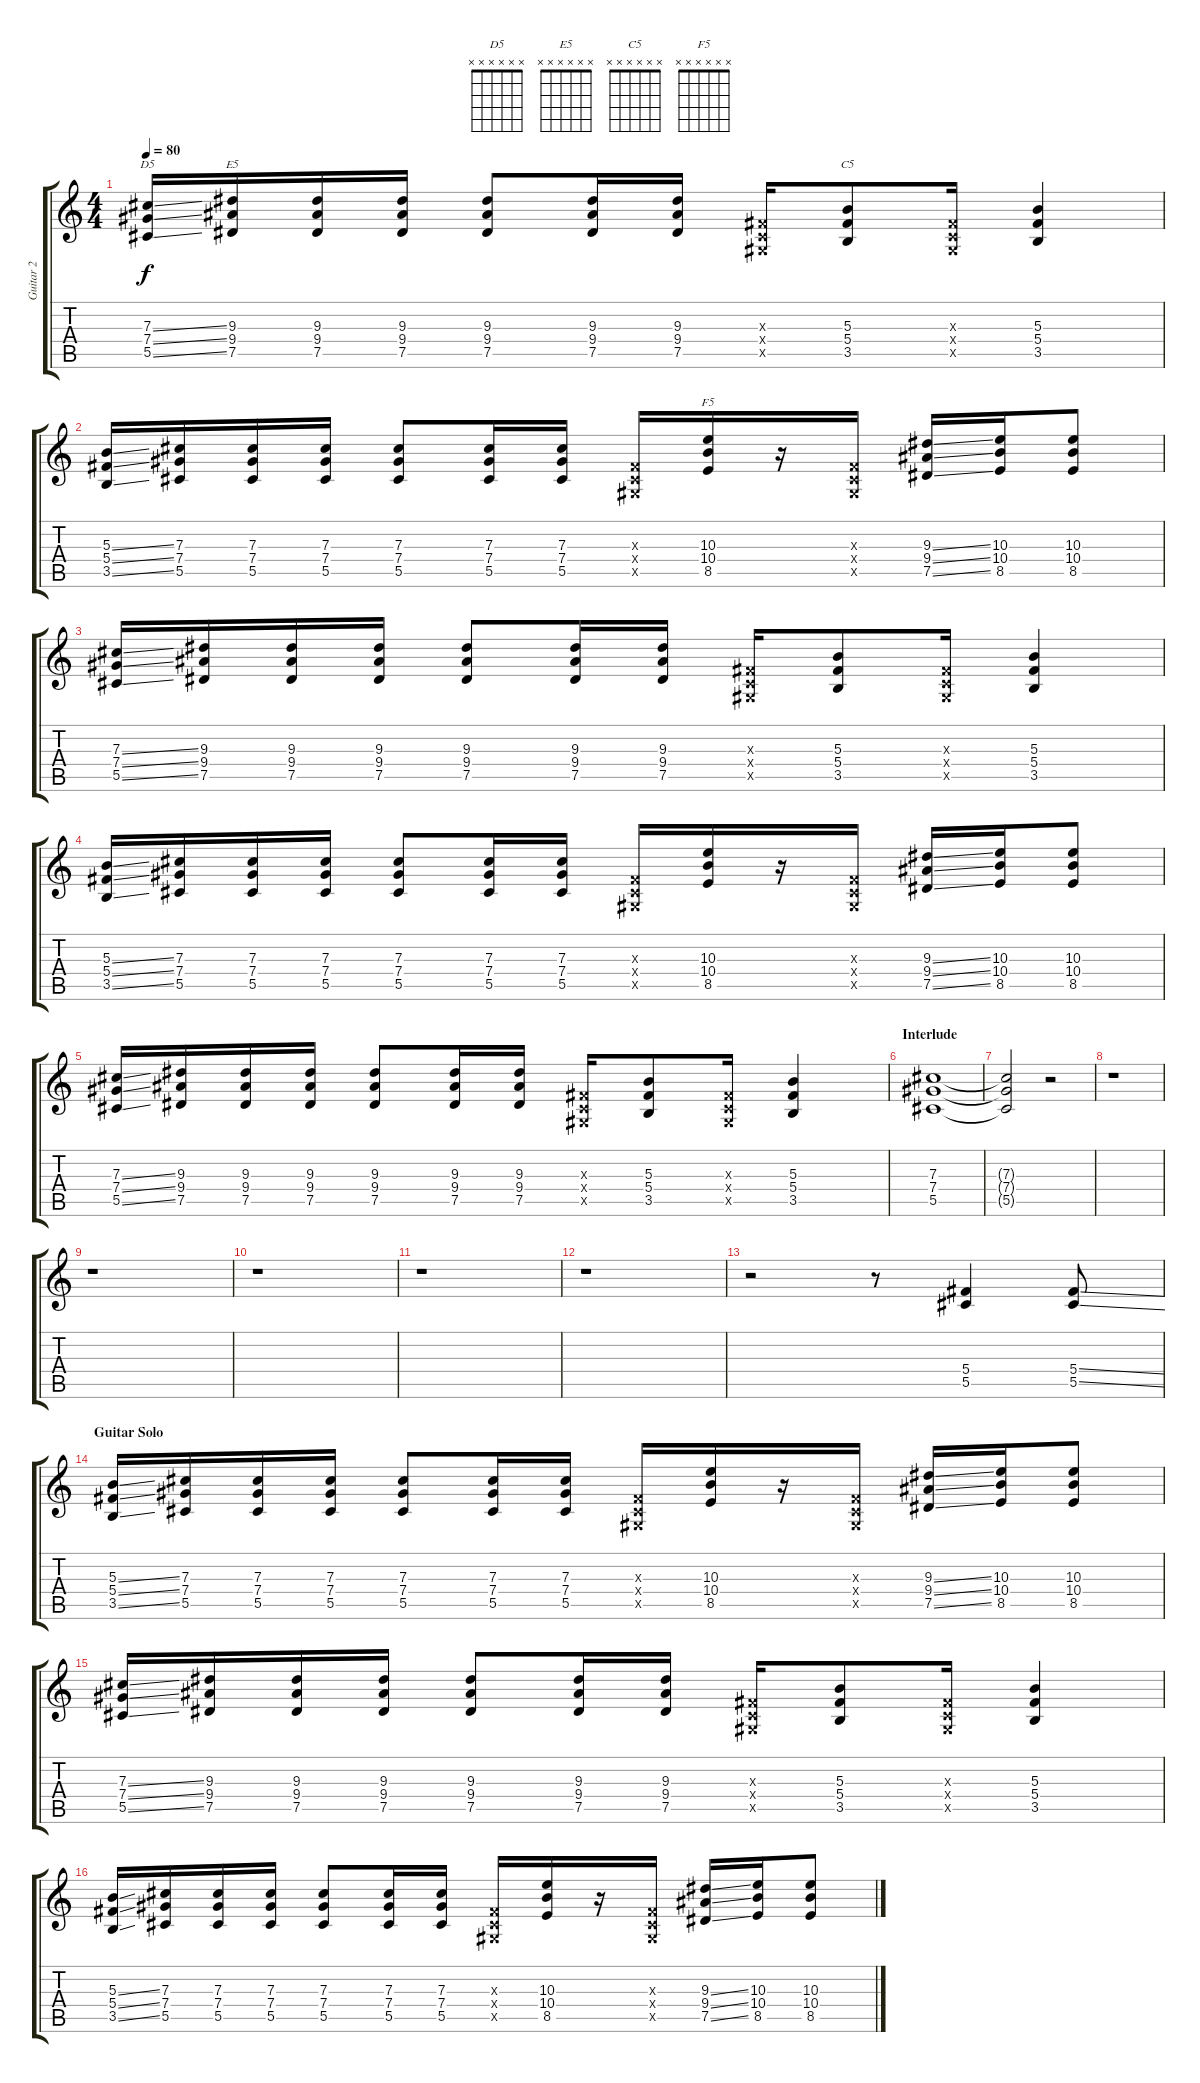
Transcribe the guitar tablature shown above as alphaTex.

\track ("Guitar 2" "Guitar 2") {instrument overdrivenguitar}
\staff {score tabs}
\tuning (Eb4 Bb3 Gb3 Db3 Ab2 Eb2) {hide}
\chord ("D5" x x x x x x)
\chord ("E5" x x x x x x)
\chord ("C5" x x x x x x)
\chord ("F5" x x x x x x)
\ts (4 4)
\tempo 80
\clef g2
\ks c
(7.3{ss} 7.4{ss} 5.5{ss}).16{ch "D5" dy f} (9.3 9.4 7.5).16{ch "E5"} (9.3 9.4 7.5).16 (9.3 9.4 7.5).16 (9.3 9.4 7.5).8 (9.3 9.4 7.5).16 (9.3 9.4 7.5).16 (0.3{x} 0.4{x} 0.5{x}).16 (5.3 5.4 3.5).8{ch "C5"} (0.3{x} 0.4{x} 0.5{x}).16 (5.3 5.4 3.5).4 |
(5.3{ss} 5.4{ss} 3.5{ss}).16 (7.3 7.4 5.5).16 (7.3 7.4 5.5).16 (7.3 7.4 5.5).16 (7.3 7.4 5.5).8 (7.3 7.4 5.5).16 (7.3 7.4 5.5).16 (0.3{x} 0.4{x} 0.5{x}).16 (10.3 10.4 8.5).16{ch "F5"} r.16 (0.3{x} 0.4{x} 0.5{x}).16 (9.3{ss} 9.4{ss} 7.5{ss}).16 (10.3 10.4 8.5).16 (10.3 10.4 8.5).8 |
(7.3{ss} 7.4{ss} 5.5{ss}).16 (9.3 9.4 7.5).16 (9.3 9.4 7.5).16 (9.3 9.4 7.5).16 (9.3 9.4 7.5).8 (9.3 9.4 7.5).16 (9.3 9.4 7.5).16 (0.3{x} 0.4{x} 0.5{x}).16 (5.3 5.4 3.5).8 (0.3{x} 0.4{x} 0.5{x}).16 (5.3 5.4 3.5).4 |
(5.3{ss} 5.4{ss} 3.5{ss}).16 (7.3 7.4 5.5).16 (7.3 7.4 5.5).16 (7.3 7.4 5.5).16 (7.3 7.4 5.5).8 (7.3 7.4 5.5).16 (7.3 7.4 5.5).16 (0.3{x} 0.4{x} 0.5{x}).16 (10.3 10.4 8.5).16 r.16 (0.3{x} 0.4{x} 0.5{x}).16 (9.3{ss} 9.4{ss} 7.5{ss}).16 (10.3 10.4 8.5).16 (10.3 10.4 8.5).8 |
(7.3{ss} 7.4{ss} 5.5{ss}).16 (9.3 9.4 7.5).16 (9.3 9.4 7.5).16 (9.3 9.4 7.5).16 (9.3 9.4 7.5).8 (9.3 9.4 7.5).16 (9.3 9.4 7.5).16 (0.3{x} 0.4{x} 0.5{x}).16 (5.3 5.4 3.5).8 (0.3{x} 0.4{x} 0.5{x}).16 (5.3 5.4 3.5).4 |
\section ("" "Interlude")
(7.3 7.4 5.5).1{volume 0} |
(7.3{t} 7.4{t} 5.5{t}).2 r.2 |
r.1 |
r.1 |
r.1 |
r.1 |
r.1 |
r.2{volume 12} r.8 (5.4 5.5).4 (5.4{ss} 5.5{ss}).8 |
\section ("" "Guitar Solo")
(5.3{ss} 5.4{ss} 3.5{ss}).16 (7.3 7.4 5.5).16 (7.3 7.4 5.5).16 (7.3 7.4 5.5).16 (7.3 7.4 5.5).8 (7.3 7.4 5.5).16 (7.3 7.4 5.5).16 (0.3{x} 0.4{x} 0.5{x}).16 (10.3 10.4 8.5).16 r.16 (0.3{x} 0.4{x} 0.5{x}).16 (9.3{ss} 9.4{ss} 7.5{ss}).16 (10.3 10.4 8.5).16 (10.3 10.4 8.5).8 |
(7.3{ss} 7.4{ss} 5.5{ss}).16 (9.3 9.4 7.5).16 (9.3 9.4 7.5).16 (9.3 9.4 7.5).16 (9.3 9.4 7.5).8 (9.3 9.4 7.5).16 (9.3 9.4 7.5).16 (0.3{x} 0.4{x} 0.5{x}).16 (5.3 5.4 3.5).8 (0.3{x} 0.4{x} 0.5{x}).16 (5.3 5.4 3.5).4 |
(5.3{ss} 5.4{ss} 3.5{ss}).16 (7.3 7.4 5.5).16 (7.3 7.4 5.5).16 (7.3 7.4 5.5).16 (7.3 7.4 5.5).8 (7.3 7.4 5.5).16 (7.3 7.4 5.5).16 (0.3{x} 0.4{x} 0.5{x}).16 (10.3 10.4 8.5).16 r.16 (0.3{x} 0.4{x} 0.5{x}).16 (9.3{ss} 9.4{ss} 7.5{ss}).16 (10.3 10.4 8.5).16 (10.3 10.4 8.5).8
